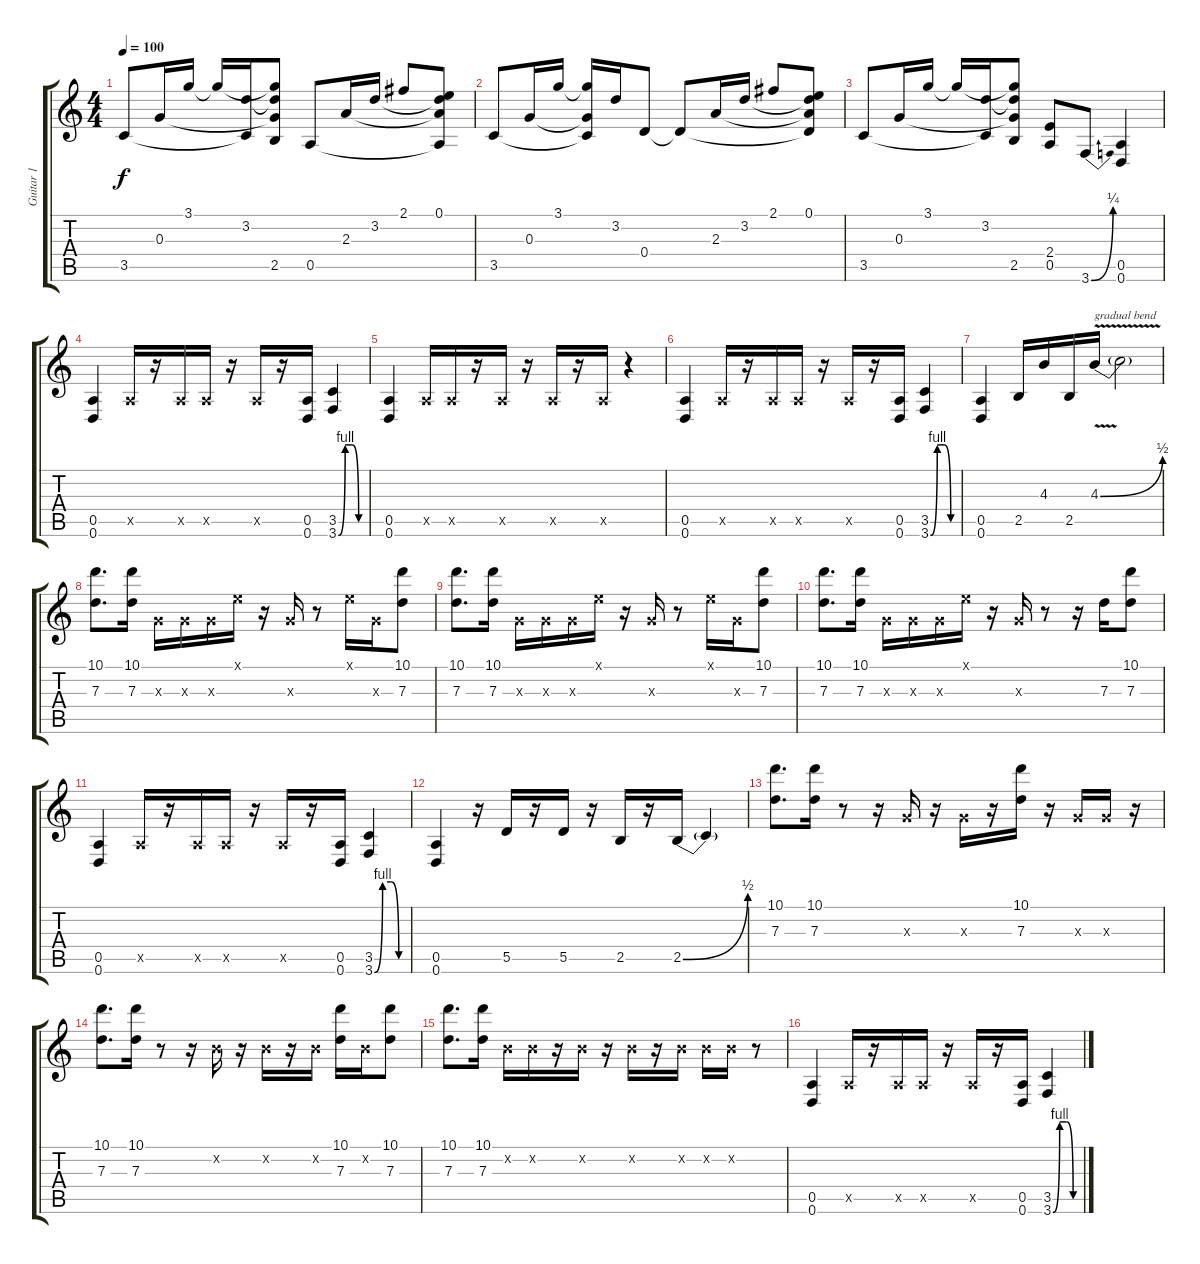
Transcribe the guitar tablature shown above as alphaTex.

\track ("Guitar 1" "Guitar 1") {instrument distortionguitar}
\staff {score tabs}
\tuning (E4 B3 G3 D3 A2 D2) {hide}
\ts (4 4)
\tempo 100
\clef g2
\ks c
3.5.8{dy f} 0.3.16 3.1.16 3.1{t}.16 (3.2 3.5{t}).16 (3.1{t} 3.2{t} 0.3{t} 2.5).8 0.5.8 2.3.16 3.2.16 2.1.8 (0.1 3.2{t} 2.3{t} 0.5{t}).8 |
3.5.8 0.3.16 3.1.16 (3.1{t} 0.3{t} 3.5{t}).16 3.2.16 0.4.8 0.4{t}.8 2.3.16 3.2.16 2.1.8 (0.1 3.2{t} 2.3{t} 0.4{t}).8 |
3.5.8 0.3.16 3.1.16 3.1{t}.16 (3.2 3.5{t}).16 (3.1{t} 3.2{t} 0.3{t} 2.5).8 (2.4 0.5).8 3.6{be (bend 0 0 60 1)}.8 (0.5 0.6).4 |
(0.5 0.6).4 0.5{x}.16 r.16 0.5{x}.16 0.5{x}.16 r.16 0.5{x}.16 r.16 (0.5 0.6).16 (3.5 3.6{be (custom 0 0 15 4 30 4 45 0 60 0)}).4 |
(0.5 0.6).4 0.5{x}.16 0.5{x}.16 r.16 0.5{x}.16 r.16 0.5{x}.16 r.16 0.5{x}.16 r.4 |
(0.5 0.6).4 0.5{x}.16 r.16 0.5{x}.16 0.5{x}.16 r.16 0.5{x}.16 r.16 (0.5 0.6).16 (3.5 3.6{be (custom 0 0 15 4 30 4 45 0 60 0)}).4 |
(0.5 0.6).4 2.5.16 4.3.16 2.5.16 4.3{be (bend 0 0 60 2) v}.16{txt "gradual bend"} 4.3{t}.2 |
(10.1 7.3).8{d} (10.1 7.3).16 0.3{x}.16 0.3{x}.16 0.3{x}.16 0.1{x}.16 r.16 0.3{x}.16 r.8 0.1{x}.16 0.3{x}.16 (10.1 7.3).8 |
(10.1 7.3).8{d} (10.1 7.3).16 0.3{x}.16 0.3{x}.16 0.3{x}.16 0.1{x}.16 r.16 0.3{x}.16 r.8 0.1{x}.16 0.3{x}.16 (10.1 7.3).8 |
(10.1 7.3).8{d} (10.1 7.3).16 0.3{x}.16 0.3{x}.16 0.3{x}.16 0.1{x}.16 r.16 0.3{x}.16 r.8 r.16 7.3.16 (10.1 7.3).8 |
(0.5 0.6).4 0.5{x}.16 r.16 0.5{x}.16 0.5{x}.16 r.16 0.5{x}.16 r.16 (0.5 0.6).16 (3.5 3.6{be (custom 0 0 15 4 30 4 45 0 60 0)}).4 |
(0.5 0.6).4 r.16 5.5.16 r.16 5.5.16 r.16 2.5.16 r.16 2.5{be (bend 0 0 60 2)}.16 2.5{t}.4 |
(10.1 7.3).8{d} (10.1 7.3).16 r.8 r.16 0.3{x}.16 r.16 0.3{x}.16 r.16 (10.1 7.3).16 r.16 0.3{x}.16 0.3{x}.16 r.16 |
(10.1 7.3).8{d} (10.1 7.3).16 r.8 r.16 0.2{x}.16 r.16 0.2{x}.16 r.16 0.2{x}.16 (10.1 7.3).16 0.2{x}.16 (10.1 7.3).8 |
(10.1 7.3).8{d} (10.1 7.3).16 0.2{x}.16 0.2{x}.16 r.16 0.2{x}.16 r.16 0.2{x}.16 r.16 0.2{x}.16 0.2{x}.16 0.2{x}.16 r.8 |
(0.5 0.6).4 0.5{x}.16 r.16 0.5{x}.16 0.5{x}.16 r.16 0.5{x}.16 r.16 (0.5 0.6).16 (3.5 3.6{be (custom 0 0 15 4 30 4 45 0 60 0)}).4
